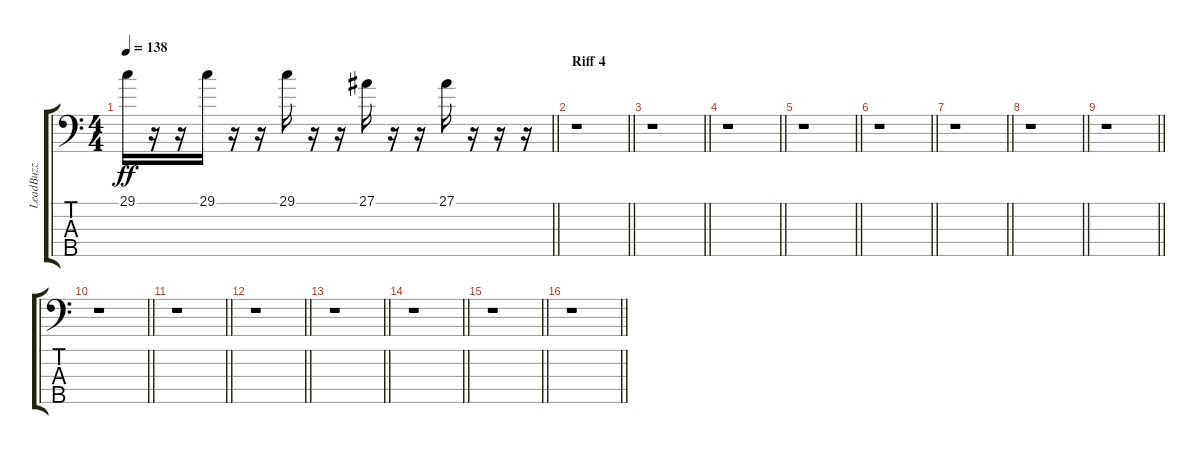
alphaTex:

\track ("LeadBuzz" "LeadBuzz") {instrument lead2sawtooth}
\staff {score tabs}
\tuning (G2 D2 A1 E1 B-1) {hide}
\ts (4 4)
\tempo 138
\clef f4
\barLineRight lightlight
\ks c
29.1.16{dy ff} r.16 r.16 29.1.16 r.16 r.16 29.1.16 r.16 r.16 27.1.16 r.16 r.16 27.1.16 r.16 r.16 r.16 |
\section ("" "Riff 4")
\barLineRight lightlight
r.1 |
\barLineRight lightlight
r.1 |
\barLineRight lightlight
r.1 |
\barLineRight lightlight
r.1 |
\barLineRight lightlight
r.1 |
\barLineRight lightlight
r.1 |
\barLineRight lightlight
r.1 |
\barLineRight lightlight
r.1 |
\barLineRight lightlight
r.1 |
\barLineRight lightlight
r.1 |
\barLineRight lightlight
r.1 |
\barLineRight lightlight
r.1 |
\barLineRight lightlight
r.1 |
\barLineRight lightlight
r.1 |
\barLineRight lightlight
r.1
